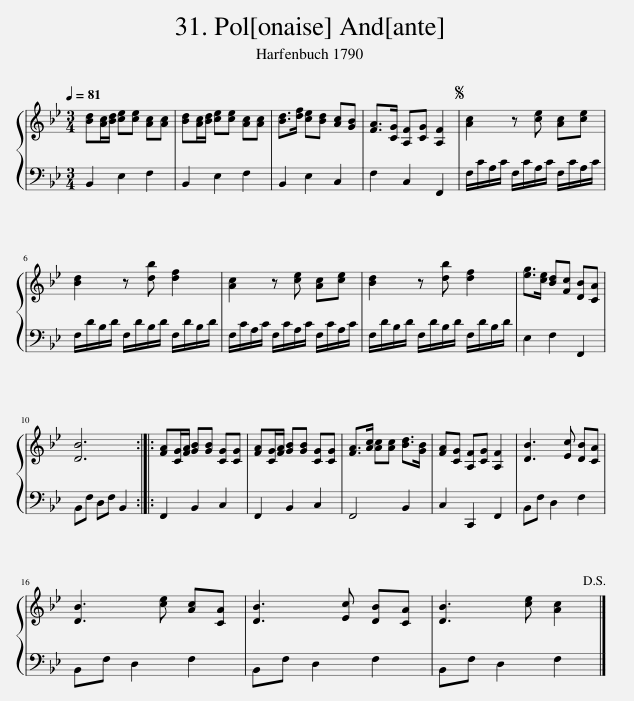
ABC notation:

X:1
%%score { 1 | 2 }
L:1/8
Q:1/4=81
M:3/4
I:linebreak $
K:Bb
V:1 treble
V:2 bass
V:1
 [Bd][Ac]/[Bd]/ [ce][ce] [Ac][Ac] | [Bd][Ac]/[Bd]/ [ce][ce] [Ac][Ac] | [Bd]>[df] [ce][Bd] [Ac][GB] | [FA]>[CG] [A,F][CG] [A,F]2 |S [Ac]2 z [ce] [Ac][ce] |$ %5
 [Bd]2 z [db] [df]2 | [Ac]2 z [ce] [Ac][ce] | [Bd]2 z [db] [df]2 | [eg]>[ce] [Bd][Fc] [DB][CA] |$ [DB]6 :: %10
 [FA][CG]/[FA]/ [GB][GB] [CG][CG] | [FA][CG]/[FA]/ [GB][GB] [CG][CG] | [FA]>[Ac] [Ac][Ac] [Bd]>[GB] | [FA][CG] [A,F][CG] [A,F]2 | [DB]3 [Ec] [DB][CA] |$ %15
 [DB]3 [ce] [Ac][CA] | [DB]3 [Ec] [DB][CA] | [DB]3 [ce] [Ac]2!D.S.! |] %18
V:2
 B,,2 E,2 F,2 | B,,2 E,2 F,2 | B,,2 E,2 C,2 | F,2 C,2 F,,2 | F,/C/A,/C/ F,/C/A,/C/ F,/C/A,/C/ |$ %5
 F,/D/B,/D/ F,/D/B,/D/ F,/D/B,/D/ | F,/C/A,/C/ F,/C/A,/C/ F,/C/A,/C/ | F,/D/B,/D/ F,/D/B,/D/ F,/D/B,/D/ | E,2 F,2 F,,2 |$ B,,F, D,F, B,,2 :: %10
 F,,2 B,,2 C,2 | F,,2 B,,2 C,2 | F,,4 B,,2 | C,2 C,,2 F,,2 | B,,F, D,2 F,2 |$ %15
 B,,F, D,2 F,2 | B,,F, D,2 F,2 | B,,F, D,2 F,2 |] %18
